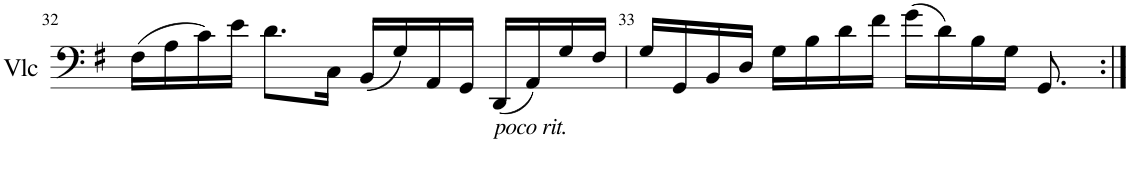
**kern
*part1
*staff1
*I"Violoncelle
*I'Vlc
!!LO:PB:g=z
*clefF4
*k[f#]
*M4/4
*met(c)
=32
(16F#\LL
16A\
16c\)
16e\JJ
8.d\L
16C\Jk
(16BB/LL
16G/)
16AA/
16GG/JJ
!LO:TX:b:i:t=poco rit.
(16DD/LL
16AA/)
16G/
16F#/JJ
=33
16G/LL
16GG/
16BB/
16D/JJ
16G\LL
16B\
16d\
16f#\JJ
(16g\LL
16d\)
16B\
16G\JJ
8.GG/
=:|!
*-
